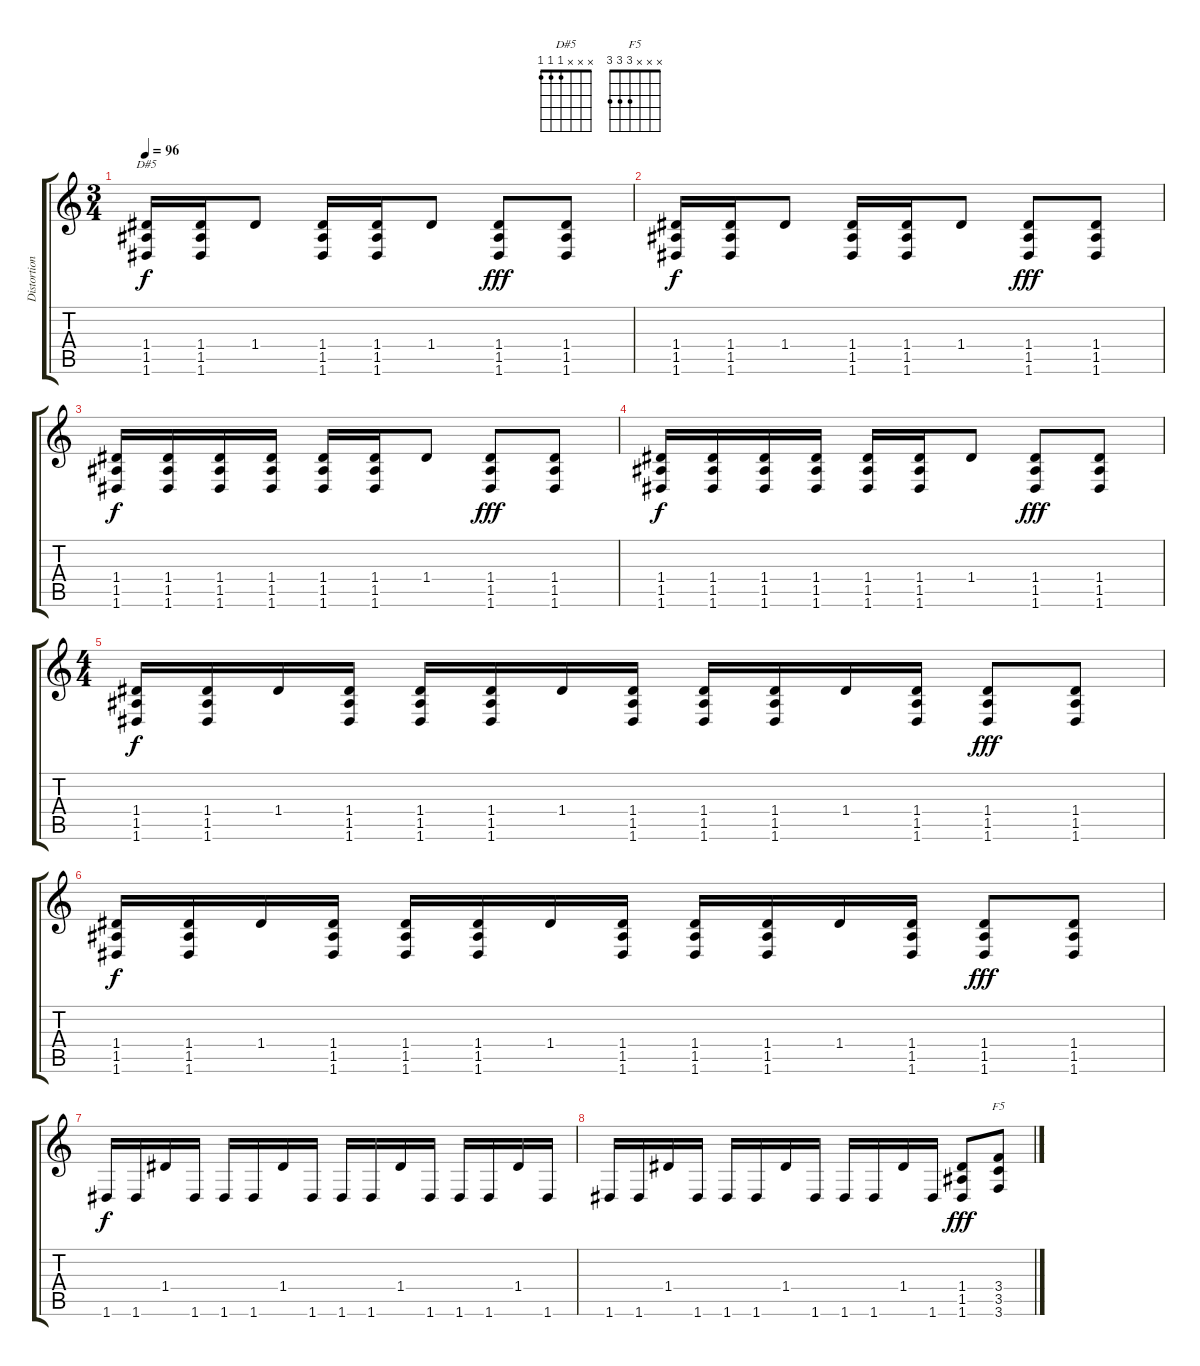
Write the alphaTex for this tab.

\track ("Distortion Guitar" "Distortion") {instrument distortionguitar}
\staff {score tabs}
\tuning (E4 B3 G3 D3 A2 D2) {hide}
\chord ("D#5" x x x 1 1 1)
\chord ("F5" x x x 3 3 3)
\ts (3 4)
\tempo 96
\clef g2
\ks c
(1.4 1.5 1.6).16{ch "D#5" dy f instrument distortionguitar} (1.4 1.5 1.6).16 1.4.8 (1.4 1.5 1.6).16 (1.4 1.5 1.6).16 1.4.8 (1.4 1.5 1.6).8{dy fff} (1.4 1.5 1.6).8 |
\section ("" "")
(1.4 1.5 1.6).16{dy f} (1.4 1.5 1.6).16 1.4.8 (1.4 1.5 1.6).16 (1.4 1.5 1.6).16 1.4.8 (1.4 1.5 1.6).8{dy fff} (1.4 1.5 1.6).8 |
(1.4 1.5 1.6).16{dy f} (1.4 1.5 1.6).16 (1.4 1.5 1.6).16 (1.4 1.5 1.6).16 (1.4 1.5 1.6).16 (1.4 1.5 1.6).16 1.4.8 (1.4 1.5 1.6).8{dy fff} (1.4 1.5 1.6).8 |
(1.4 1.5 1.6).16{dy f} (1.4 1.5 1.6).16 (1.4 1.5 1.6).16 (1.4 1.5 1.6).16 (1.4 1.5 1.6).16 (1.4 1.5 1.6).16 1.4.8 (1.4 1.5 1.6).8{dy fff} (1.4 1.5 1.6).8 |
\ts (4 4)
(1.4 1.5 1.6).16{dy f} (1.4 1.5 1.6).16 1.4.16 (1.4 1.5 1.6).16 (1.4 1.5 1.6).16 (1.4 1.5 1.6).16 1.4.16 (1.4 1.5 1.6).16 (1.4 1.5 1.6).16 (1.4 1.5 1.6).16 1.4.16 (1.4 1.5 1.6).16 (1.4 1.5 1.6).8{dy fff} (1.4 1.5 1.6).8 |
(1.4 1.5 1.6).16{dy f} (1.4 1.5 1.6).16 1.4.16 (1.4 1.5 1.6).16 (1.4 1.5 1.6).16 (1.4 1.5 1.6).16 1.4.16 (1.4 1.5 1.6).16 (1.4 1.5 1.6).16 (1.4 1.5 1.6).16 1.4.16 (1.4 1.5 1.6).16 (1.4 1.5 1.6).8{dy fff} (1.4 1.5 1.6).8 |
\section ("" "")
1.6.16{dy f} 1.6.16 1.4.16 1.6.16 1.6.16 1.6.16 1.4.16 1.6.16 1.6.16 1.6.16 1.4.16 1.6.16 1.6.16 1.6.16 1.4.16 1.6.16 |
1.6.16 1.6.16 1.4.16 1.6.16 1.6.16 1.6.16 1.4.16 1.6.16 1.6.16 1.6.16 1.4.16 1.6.16 (1.4 1.5 1.6).8{dy fff} (3.4 3.5 3.6).8{ch "F5"}
